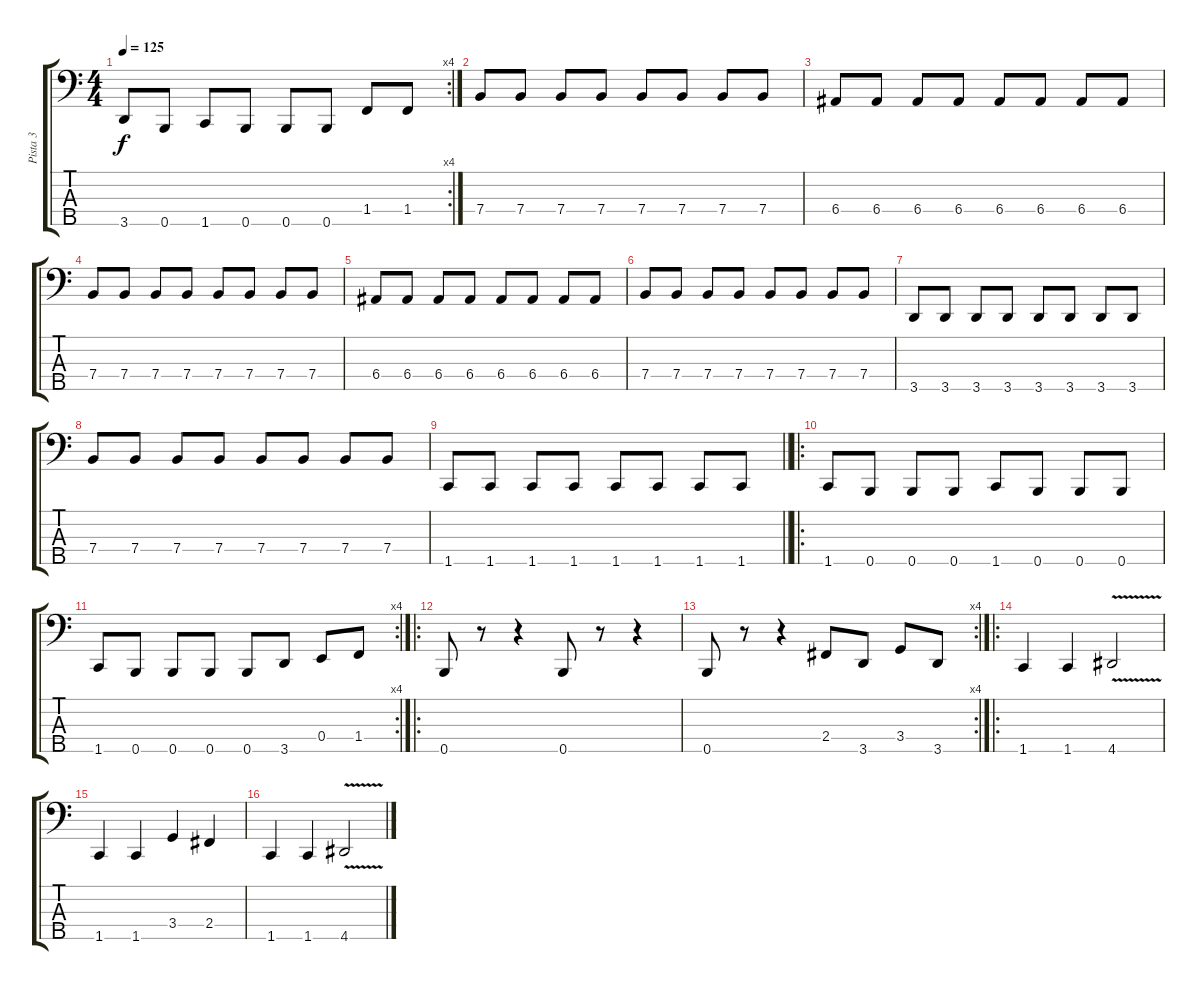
\track ("Pista 3" "Pista 3") {instrument electricbassfinger}
\staff {score tabs}
\tuning (G2 D2 A1 E1 B0) {hide}
\rc 4
\ts (4 4)
\tempo 125
\clef f4
\ks c
3.5.8{dy f} 0.5.8 1.5.8 0.5.8 0.5.8 0.5.8 1.4.8 1.4.8 |
7.4.8 7.4.8 7.4.8 7.4.8 7.4.8 7.4.8 7.4.8 7.4.8 |
6.4.8 6.4.8 6.4.8 6.4.8 6.4.8 6.4.8 6.4.8 6.4.8 |
7.4.8 7.4.8 7.4.8 7.4.8 7.4.8 7.4.8 7.4.8 7.4.8 |
6.4.8 6.4.8 6.4.8 6.4.8 6.4.8 6.4.8 6.4.8 6.4.8 |
7.4.8 7.4.8 7.4.8 7.4.8 7.4.8 7.4.8 7.4.8 7.4.8 |
3.5.8 3.5.8 3.5.8 3.5.8 3.5.8 3.5.8 3.5.8 3.5.8 |
7.4.8 7.4.8 7.4.8 7.4.8 7.4.8 7.4.8 7.4.8 7.4.8 |
\barLineRight lightlight
1.5.8 1.5.8 1.5.8 1.5.8 1.5.8 1.5.8 1.5.8 1.5.8 |
\ro
1.5.8 0.5.8 0.5.8 0.5.8 1.5.8 0.5.8 0.5.8 0.5.8 |
\rc 4
1.5.8 0.5.8 0.5.8 0.5.8 0.5.8 3.5.8 0.4.8 1.4.8 |
\ro
0.5.8 r.8 r.4 0.5.8 r.8 r.4 |
\rc 4
0.5.8 r.8 r.4 2.4.8 3.5.8 3.4.8 3.5.8 |
\ro
1.5.4 1.5.4 4.5{v}.2 |
1.5.4 1.5.4 3.4.4 2.4.4 |
1.5.4 1.5.4 4.5{v}.2
